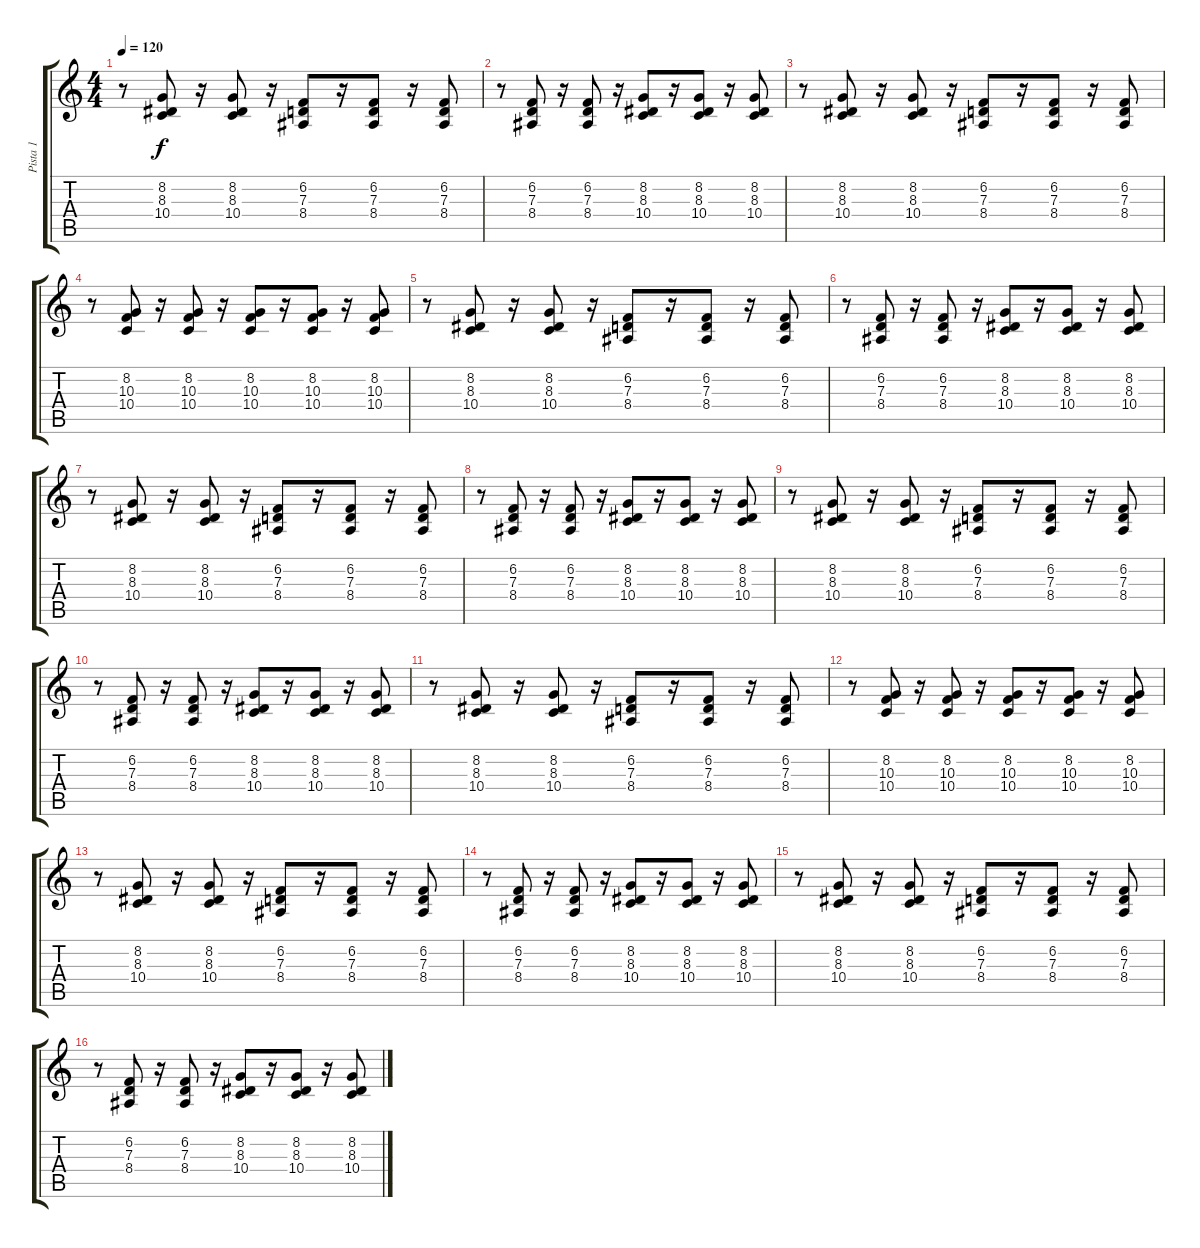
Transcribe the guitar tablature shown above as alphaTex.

\track ("Pista 1" "Pista 1") {instrument synthbrass1}
\staff {score tabs}
\tuning (E4 B3 G3 D3 A2 E2) {hide}
\ts (4 4)
\tempo 120
\clef g2
\ks c
r.8{dy f} (8.2 8.3 10.4).8 r.16 (8.2 8.3 10.4).8 r.16 (6.2 7.3 8.4).8 r.16 (6.2 7.3 8.4).8 r.16 (6.2 7.3 8.4).8 |
r.8 (6.2 7.3 8.4).8 r.16 (6.2 7.3 8.4).8 r.16 (8.2 8.3 10.4).8 r.16 (8.2 8.3 10.4).8 r.16 (8.2 8.3 10.4).8 |
r.8 (8.2 8.3 10.4).8 r.16 (8.2 8.3 10.4).8 r.16 (6.2 7.3 8.4).8 r.16 (6.2 7.3 8.4).8 r.16 (6.2 7.3 8.4).8 |
r.8 (8.2 10.3 10.4).8 r.16 (8.2 10.3 10.4).8 r.16 (8.2 10.3 10.4).8 r.16 (8.2 10.3 10.4).8 r.16 (8.2 10.3 10.4).8 |
r.8 (8.2 8.3 10.4).8 r.16 (8.2 8.3 10.4).8 r.16 (6.2 7.3 8.4).8 r.16 (6.2 7.3 8.4).8 r.16 (6.2 7.3 8.4).8 |
r.8 (6.2 7.3 8.4).8 r.16 (6.2 7.3 8.4).8 r.16 (8.2 8.3 10.4).8 r.16 (8.2 8.3 10.4).8 r.16 (8.2 8.3 10.4).8 |
r.8 (8.2 8.3 10.4).8 r.16 (8.2 8.3 10.4).8 r.16 (6.2 7.3 8.4).8 r.16 (6.2 7.3 8.4).8 r.16 (6.2 7.3 8.4).8 |
r.8 (6.2 7.3 8.4).8 r.16 (6.2 7.3 8.4).8 r.16 (8.2 8.3 10.4).8 r.16 (8.2 8.3 10.4).8 r.16 (8.2 8.3 10.4).8 |
r.8 (8.2 8.3 10.4).8 r.16 (8.2 8.3 10.4).8 r.16 (6.2 7.3 8.4).8 r.16 (6.2 7.3 8.4).8 r.16 (6.2 7.3 8.4).8 |
r.8 (6.2 7.3 8.4).8 r.16 (6.2 7.3 8.4).8 r.16 (8.2 8.3 10.4).8 r.16 (8.2 8.3 10.4).8 r.16 (8.2 8.3 10.4).8 |
r.8 (8.2 8.3 10.4).8 r.16 (8.2 8.3 10.4).8 r.16 (6.2 7.3 8.4).8 r.16 (6.2 7.3 8.4).8 r.16 (6.2 7.3 8.4).8 |
r.8 (8.2 10.3 10.4).8 r.16 (8.2 10.3 10.4).8 r.16 (8.2 10.3 10.4).8 r.16 (8.2 10.3 10.4).8 r.16 (8.2 10.3 10.4).8 |
r.8 (8.2 8.3 10.4).8 r.16 (8.2 8.3 10.4).8 r.16 (6.2 7.3 8.4).8 r.16 (6.2 7.3 8.4).8 r.16 (6.2 7.3 8.4).8 |
r.8 (6.2 7.3 8.4).8 r.16 (6.2 7.3 8.4).8 r.16 (8.2 8.3 10.4).8 r.16 (8.2 8.3 10.4).8 r.16 (8.2 8.3 10.4).8 |
r.8 (8.2 8.3 10.4).8{volume 16} r.16 (8.2 8.3 10.4).8{volume 16} r.16 (6.2 7.3 8.4).8{volume 15} r.16 (6.2 7.3 8.4).8{volume 15} r.16 (6.2 7.3 8.4).8{volume 14} |
r.8 (6.2 7.3 8.4).8{volume 14} r.16 (6.2 7.3 8.4).8{volume 14} r.16 (8.2 8.3 10.4).8{volume 14} r.16 (8.2 8.3 10.4).8{volume 13} r.16 (8.2 8.3 10.4).8{volume 13}
